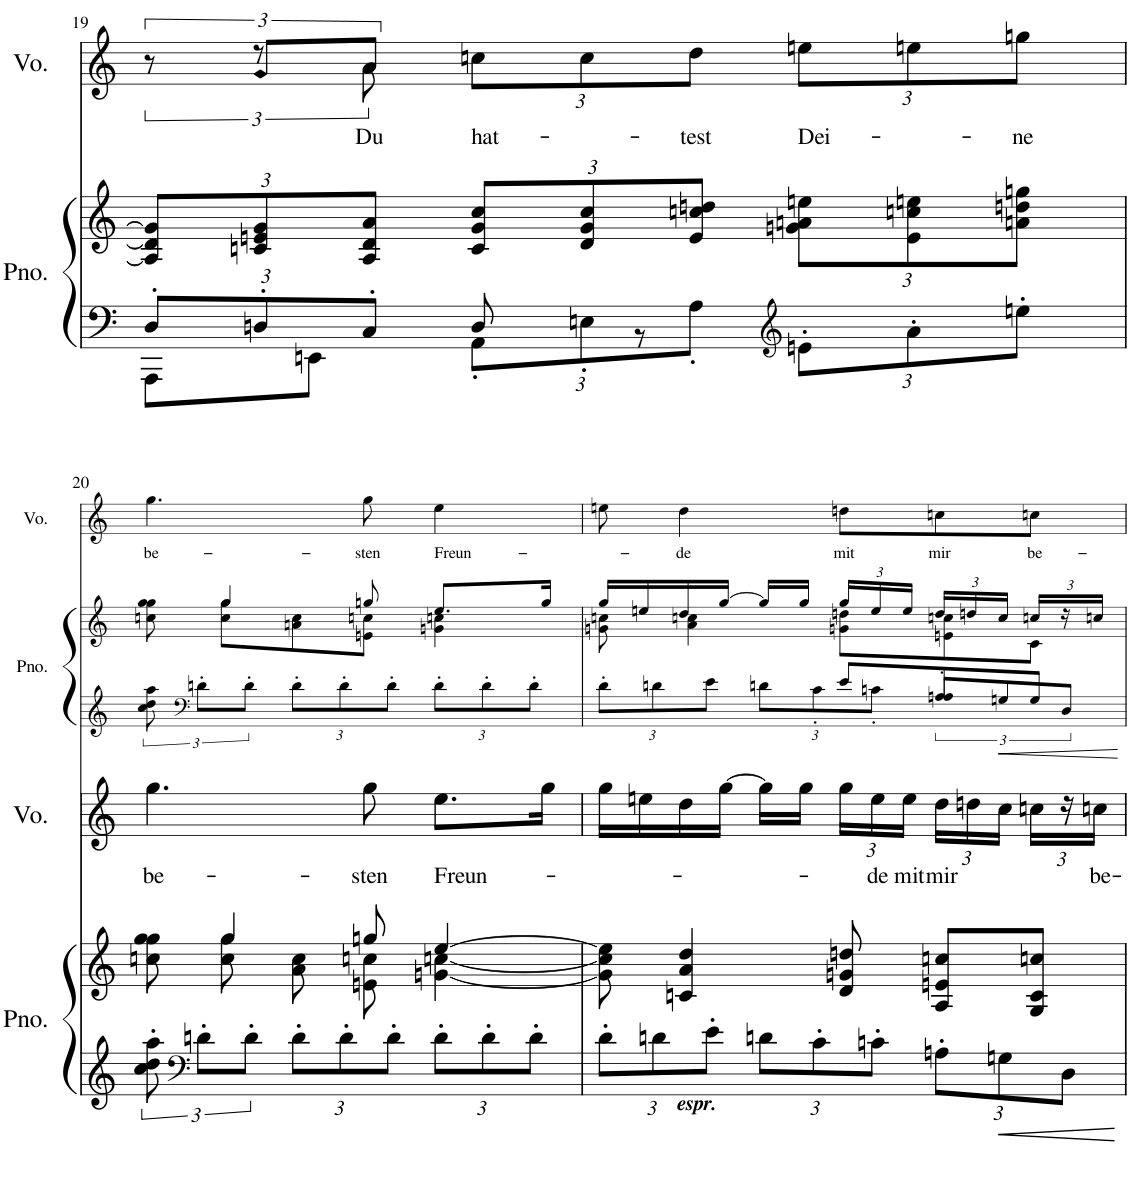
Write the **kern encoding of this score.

**kern	**kern	**kern	**text	**kern	**kern	**kern	**text
*part4	*part4	*part3	*part3	*part2	*part2	*part1	*part1
*staff6	*staff5	*staff4	*staff4	*staff3	*staff2	*staff1	*staff1
*I"Piano	*	*I"Voz	*	*I"Piano	*	*I"Voz	*
*I'Pno.	*	*I'Vo.	*	*I'Pno.	*	*I'Vo.	*
!!LO:PB:g=z
*clefF4	*clefG2	*clefG2	*	*clefF4	*clefG2	*clefG2	*
*k[]	*k[]	*k[]	*	*k[]	*k[]	*k[]	*
*M3/4	*M3/4	*M3/4	*	*M3/4	*M3/4	*M3/4	*
*Xbrackettup	*Xbrackettup	*	*	*	*	*	*
=19	=19	=19	=19	=19	=19	=19	=19
*^	*	*^	*	*	*	*	*
12D'/L	8AAA\L	12A/] 12d/] 12g/]L	12r	12ryy	.	2.r	2.r	2.r	.
12Dn'/	.	12cn/ 12en/ 12g/	12r	12g/L	.	.	.	.	.
.	8EEn\J	.	.	.	.	.	.	.	.
!	!	!	!	!	!LO:LY:b	!	!	!	!
12C'/J	.	12A/ 12d/ 12a/J	12a\	12a/J	Du	.	.	.	.
*	*	*	*Xbrackettup	*	*	*	*	*	*
!	!	!	!	!	!LO:LY:b	!	!	!	!
12AA'\L	8D/	12c/ 12g/ 12cc/L	12ccn\L	2ryy	hat-	.	.	.	.
12En'\	.	12d/ 12g/ 12cc/	12cc\	.	.	.	.	.	.
.	8r	.	.	.	.	.	.	.	.
!	!	!	!	!	!LO:LY:b	!	!	!	!
12A'\J	.	12e/ 12ccn/ 12ddn/J	12dd\J	.	-test	.	.	.	.
*clefG2	*	*	*	*	*	*	*	*	*
!	!	!	!	!	!LO:LY:b	!	!	!	!
12en'\L	4ryy	12gn\ 12an\ 12een\L	12een\L	.	Dei-	.	.	.	.
12a'\	.	12e\ 12ccn\ 12een\	12een\	.	.	.	.	.	.
!	!	!	!	!	!LO:LY:b	!	!	!	!
12een'\J	.	12an\ 12ddn\ 12ggn\J	12ggn\J	.	-ne	.	.	.	.
*v	*v	*	*v	*v	*	*	*	*	*
!!LO:LB:g=z
=20	=20	=20	=20	=20	=20	=20	=20
*	*	*	*	*clefG2	*	*	*
*brackettup	*	*	*	*	*	*	*
*	*^	*	*	*	*	*	*
!	!	!	!	!LO:LY:b	!	!	!	!LO:LY:b
*	*	*	*	*	*	*^	*	*
12cc\' 12dd\' 12aa\'	8ryy	8ccn\ 8gg\ 8gg\	4.gg\	be-	12cc\ 12dd\ 12aa\	8ccn\ 8gg\ 8gg\	8ryy	4.gg\	be-
*clefF4	*	*	*	*	*clefF4	*	*	*	*
12dn'\L	.	.	.	.	12dn'\L	.	.	.	.
.	4gg/	8cc\ 8gg\	.	.	.	4gg/	8cc\ 8gg\L	.	.
12d'\J	.	.	.	.	12d'\J	.	.	.	.
*Xbrackettup	*	*	*	*	*Xbrackettup	*	*	*	*
12d'\L	.	8a\ 8cc\	.	.	12d'\L	.	8an\ 8cc\	.	.
12d'\	.	.	.	.	12d'\	.	.	.	.
!	!	!	!	!LO:LY:b	!	!	!	!	!LO:LY:b
.	8ggn/	8en\ 8ccn\	8gg\	-sten	.	8ggn/	8en\ 8ccn\J	8gg\	-sten
12d'\J	.	.	.	.	12d'\J	.	.	.	.
!	!	!	!	!LO:LY:b	!	!	!	!	!LO:LY:b
12d'\L	[4ee/	[4gn\ [4ccn\	8.ee\L	Freun-	12d'\L	8.ee/L	4gn\ 4ccn\	4ee\	Freun-
12d'\	.	.	.	.	12d'\	.	.	.	.
12d'\J	.	.	.	.	12d'\J	.	.	.	.
.	.	.	16gg\Jk	.	.	16gg/Jk	.	.	.
*	*v	*v	*	*	*	*	*	*	*
=21	=21	=21	=21	=21	=21	=21	=21	=21
*	*	*	*	*^	*	*	*	*
12d'\L	8g\] 8cc\] 8ee\]	16gg\LL	.	12d'\L	4.ryy	16gg/LL	8gn\ 8ccn\	8een\	.
.	.	16een\	.	.	.	16een/	.	.	.
!LO:TX:b:Bi:t=espr.	!	!	!	!	!	!	!	!	!
12dn\	.	.	.	12dn\	.	.	.	.	.
!	!	!	!	!	!	!	!	!	!LO:LY:b
.	4cn/ 4a/ 4dd/	16dd\	.	.	.	16dd/	4a\ 4ccn\	4dd\	-de
12e'\J	.	.	.	12e\J	.	.	.	.	.
.	.	[16gg\JJ	.	.	.	[16gg/JJ	.	.	.
12dn\L	.	16gg\LL]	.	12dn\L	.	16gg/LL]	.	.	.
.	.	16gg\JJ	.	.	.	16gg/JJ	.	.	.
12c'\	.	.	.	12c'\	.	.	.	.	.
*	*	*	*	*	*	*Xbrackettup	*	*	*
!	!	!	!	!	!	!	!	!	!LO:LY:b
.	8d/ 8gn/ 8ddn/	24gg\LL	.	.	8e/L	24gg/LL	8gn\ 8ddn\L	8ddn\L	mit
!	!	!	!LO:LY:b	!	!	!	!	!	!
12cn'\J	.	24ee\	-de	12cn'\J	.	24ee/	.	.	.
!	!	!	!LO:LY:b	!	!	!	!	!	!
.	.	24ee\JJ	mit	.	.	24ee/JJ	.	.	.
!	!	!	!LO:LY:b	!	!	!	!	!	!
*	*	*	*	*brackettup	*	*	*	*	*
!	!	!	!	!	!	!	!	!	!LO:LY:b
12An'\L	8A/ 8en/ 8ccn/L	24dd\LL	mir	12An'/L	8A/	24dd/LL	8en\ 8ccn\	8ccn\	mir
.	.	24ddn\	.	.	.	24ddn/	.	.	.
12Gn\	.	24cc\JJ	.	12Gn/	.	24cc/JJ	.	.	.
!	!	!	!	!	!	!	!	!	!LO:LY:b
.	8G/ 8c/ 8ccn/J	24ccn\LL	.	.	8G/J	24ccn/LL	8c\J	8ccn\J	be-
12D\J	.	24r	.	12D/J	.	24r	.	.	.
!	!	!	!LO:LY:b	!	!	!	!	!	!
.	.	24ccn\JJ	be-	.	.	24ccn/JJ	.	.	.
*	*	*	*	*v	*v	*	*	*	*
*	*	*	*	*	*v	*v	*	*
=	=	=	=	=	=	=	=
*-	*-	*-	*-	*-	*-	*-	*-
